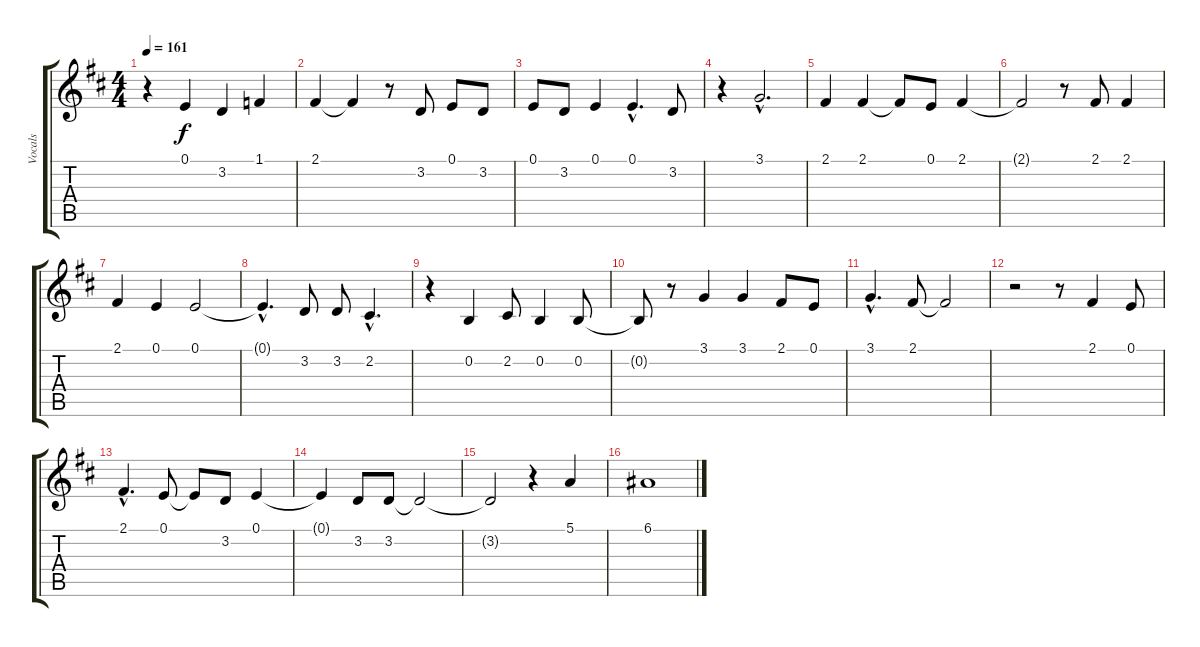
\track ("Vocals" "Vocals") {instrument choiraahs}
\staff {score tabs}
\tuning (E4 B3 G3 D3 A2 E2) {hide}
\ts (4 4)
\tempo 161
\clef g2
\ks d
r.4{dy f} 0.1.4 3.2.4 1.1.4 |
2.1.4 2.1{t}.4 r.8 3.2.8 0.1.8 3.2.8 |
0.1.8 3.2.8 0.1.4 0.1{hac}.4{d} 3.2.8 |
r.4 3.1{hac}.2{d} |
2.1.4 2.1.4 2.1{t}.8 0.1.8 2.1.4 |
2.1{t}.2 r.8 2.1.8 2.1.4 |
2.1.4 0.1.4 0.1.2 |
0.1{hac t}.4{d} 3.2.8 3.2.8 2.2{hac}.4{d} |
r.4 0.2.4 2.2.8 0.2.4 0.2.8 |
0.2{t}.8 r.8 3.1.4 3.1.4 2.1.8 0.1.8 |
3.1{hac}.4{d} 2.1.8 2.1{t}.2 |
r.2 r.8 2.1.4 0.1.8 |
2.1{hac}.4{d} 0.1.8 0.1{t}.8 3.2.8 0.1.4 |
0.1{t}.4 3.2.8 3.2.8 3.2{t}.2 |
3.2{t}.2 r.4 5.1.4 |
6.1.1
